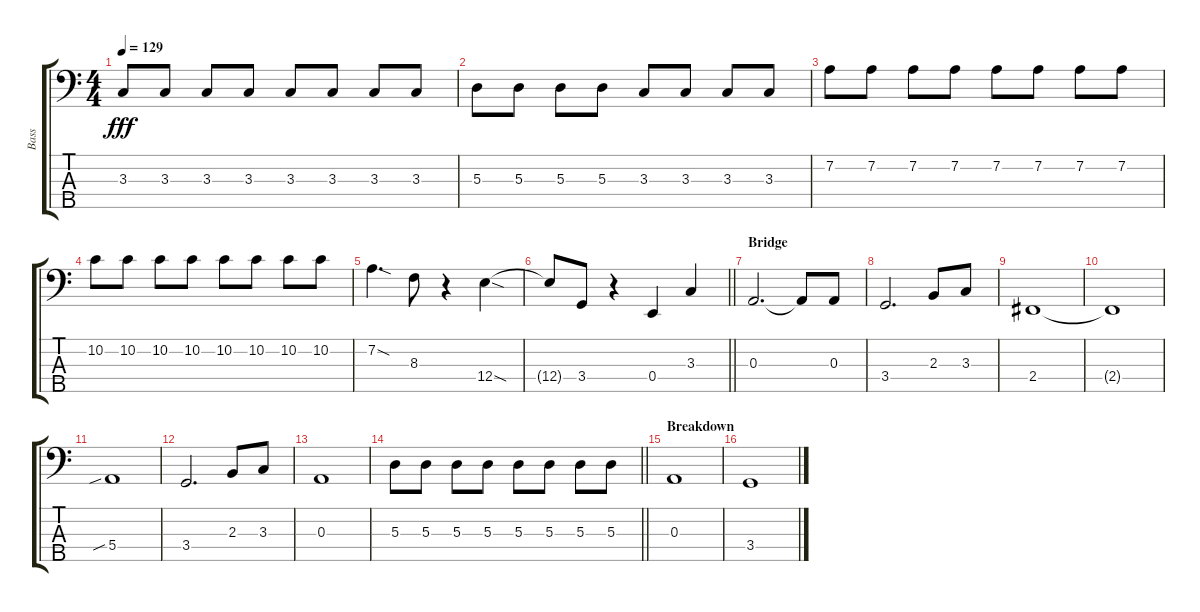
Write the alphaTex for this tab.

\track ("Bass" "Bass") {instrument electricbasspick}
\staff {score tabs}
\tuning (G2 D2 A1 E1 B0) {hide}
\ts (4 4)
\tempo 129
\clef f4
\ks c
3.3.8{dy fff} 3.3.8 3.3.8 3.3.8 3.3.8 3.3.8 3.3.8 3.3.8 |
5.3.8 5.3.8 5.3.8 5.3.8 3.3.8 3.3.8 3.3.8 3.3.8 |
7.2.8 7.2.8 7.2.8 7.2.8 7.2.8 7.2.8 7.2.8 7.2.8 |
10.2.8 10.2.8 10.2.8 10.2.8 10.2.8 10.2.8 10.2.8 10.2.8 |
7.2{sod}.4{d} 8.3.8 r.4 12.4{sod}.4 |
\barLineRight lightlight
12.4{t}.8 3.4.8 r.4 0.4.4 3.3.4 |
\section ("" "Bridge")
0.3.2{d} 0.3{t}.8 0.3.8 |
3.4.2{d} 2.3.8 3.3.8 |
2.4.1 |
2.4{t}.1 |
5.4{sib}.1 |
3.4.2{d} 2.3.8 3.3.8 |
0.3.1 |
\barLineRight lightlight
5.3.8 5.3.8 5.3.8 5.3.8 5.3.8 5.3.8 5.3.8 5.3.8 |
\section ("" "Breakdown")
0.3.1 |
3.4.1
